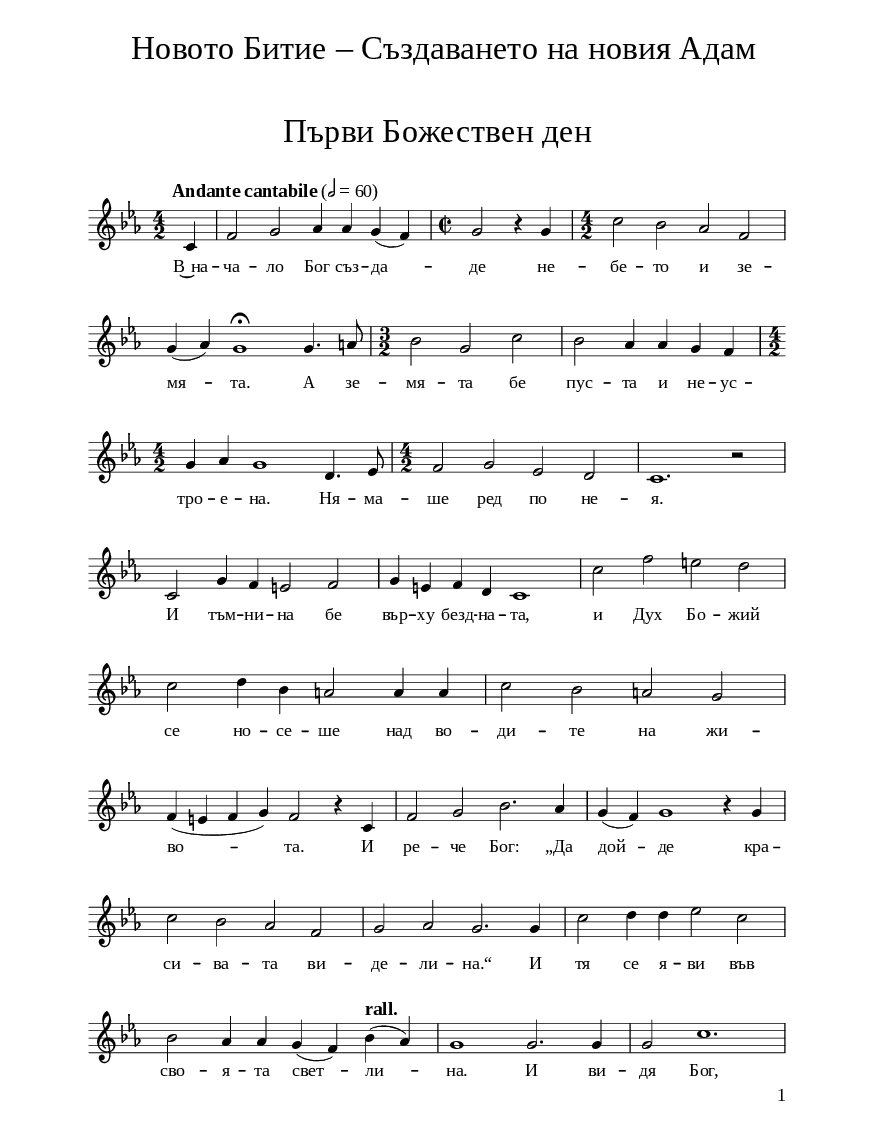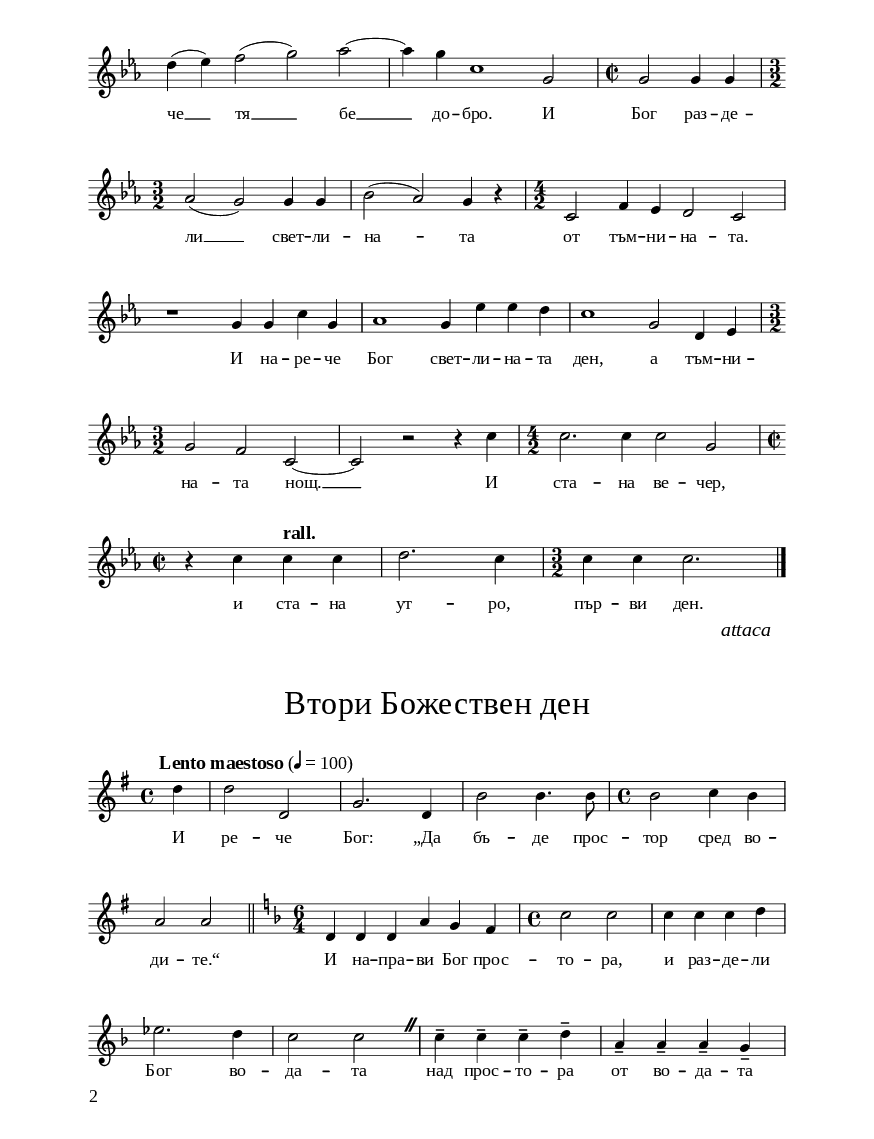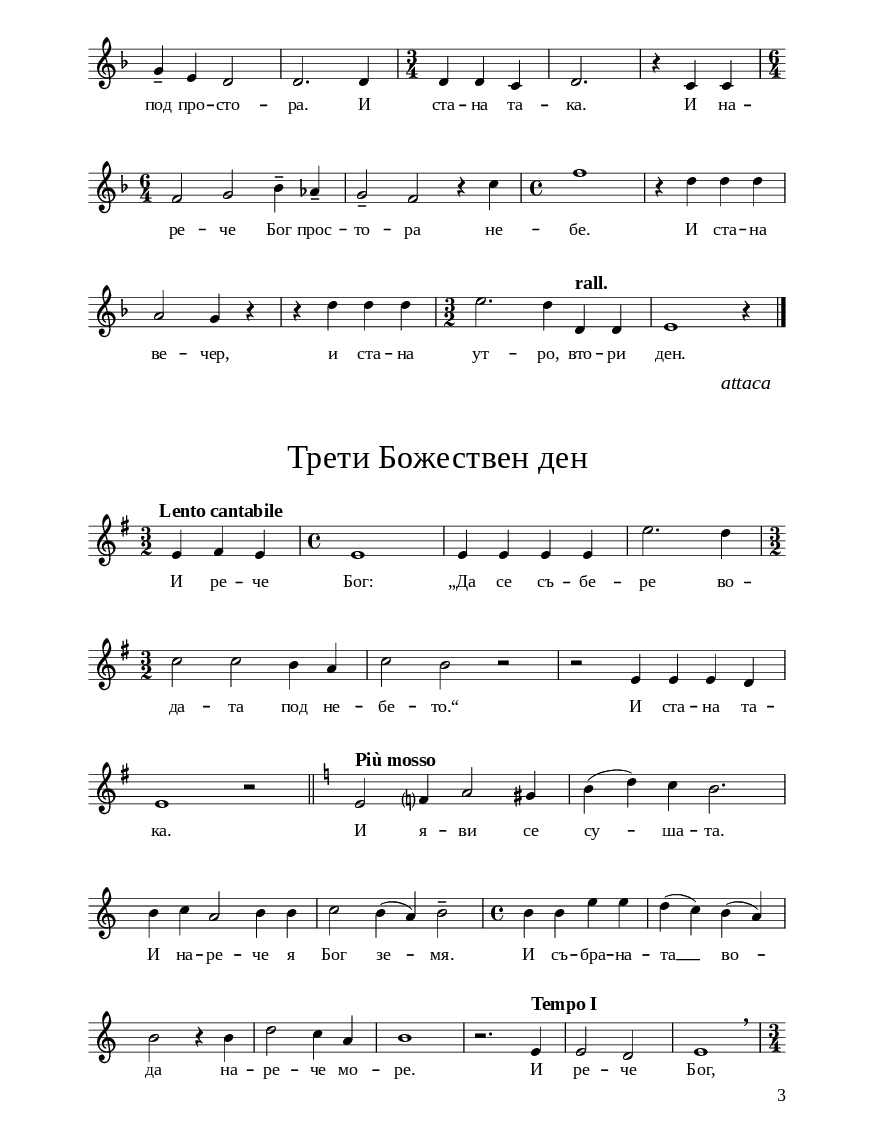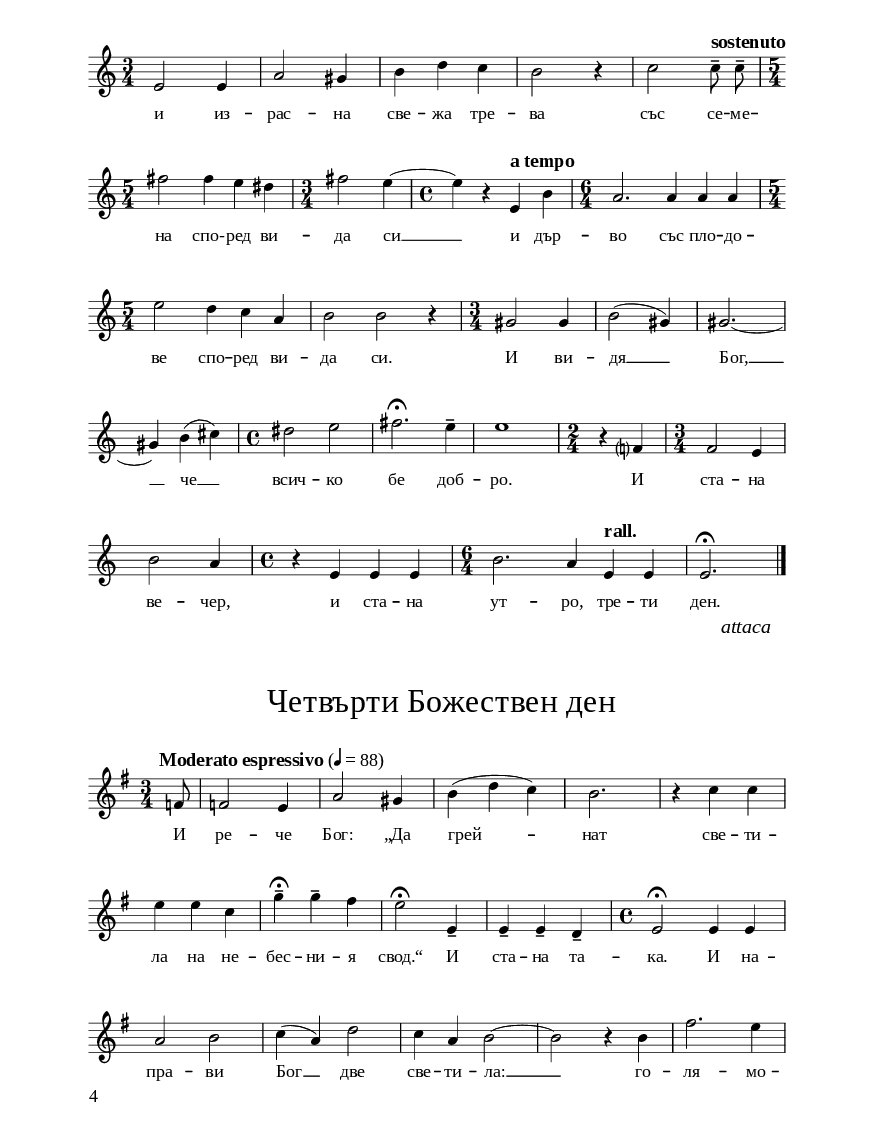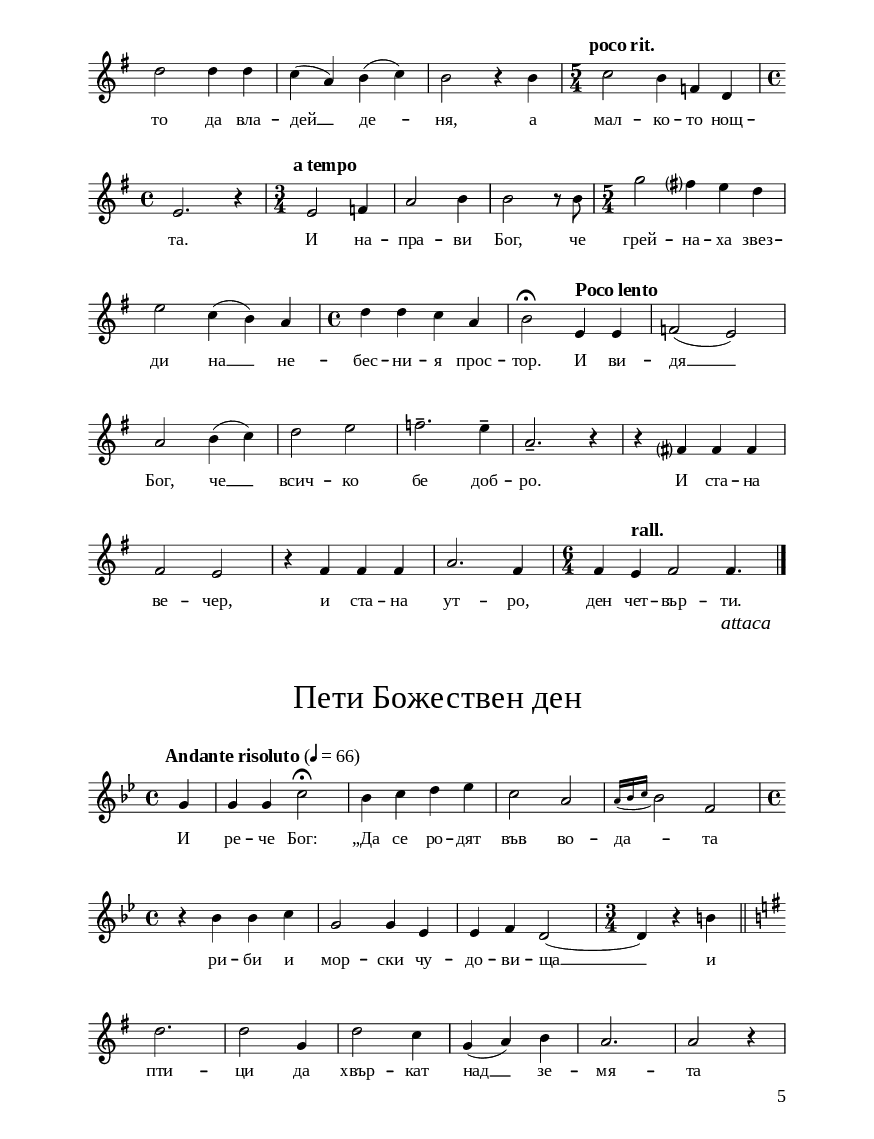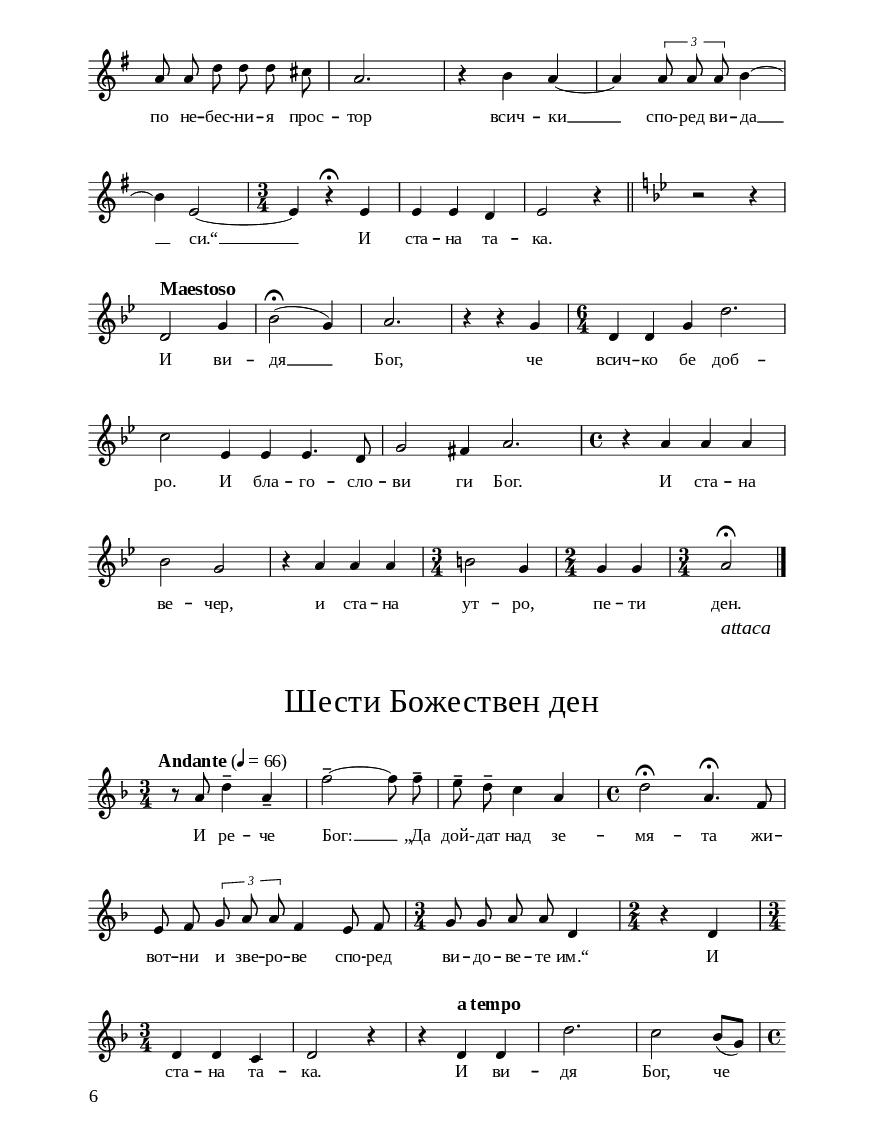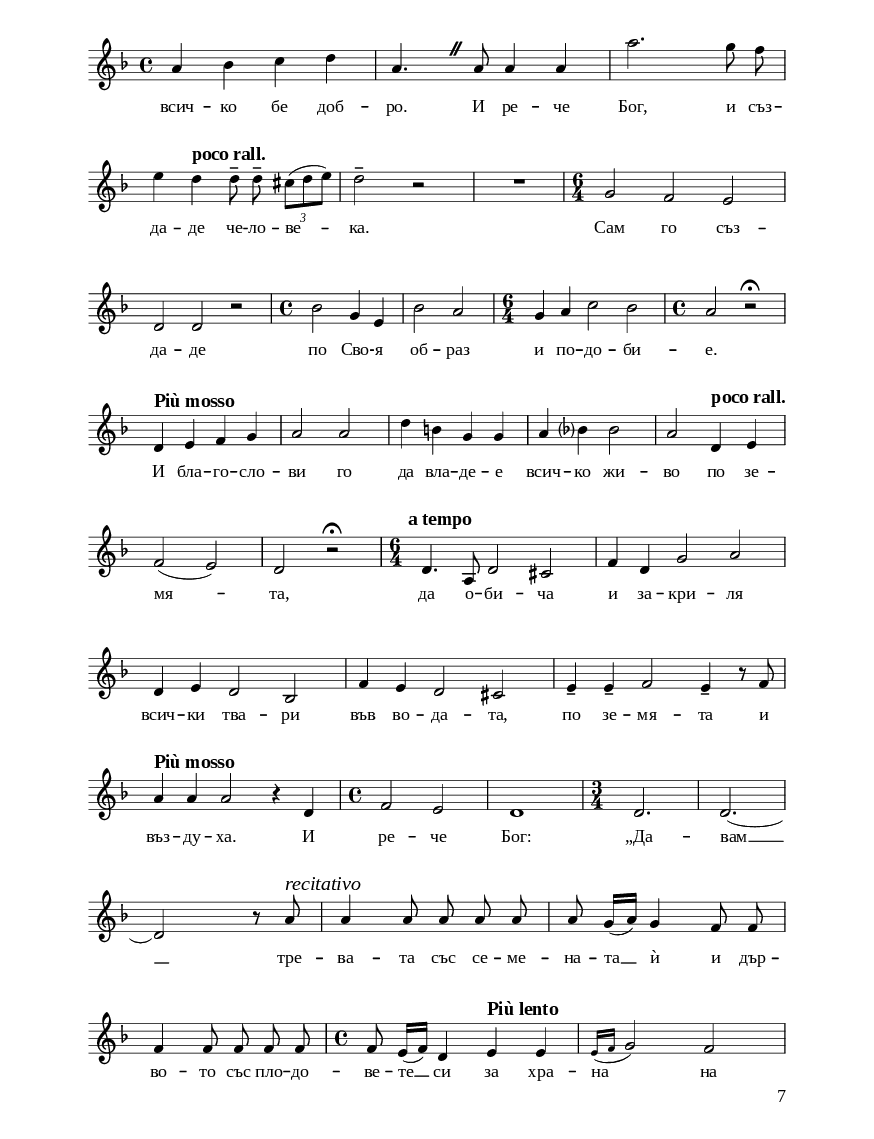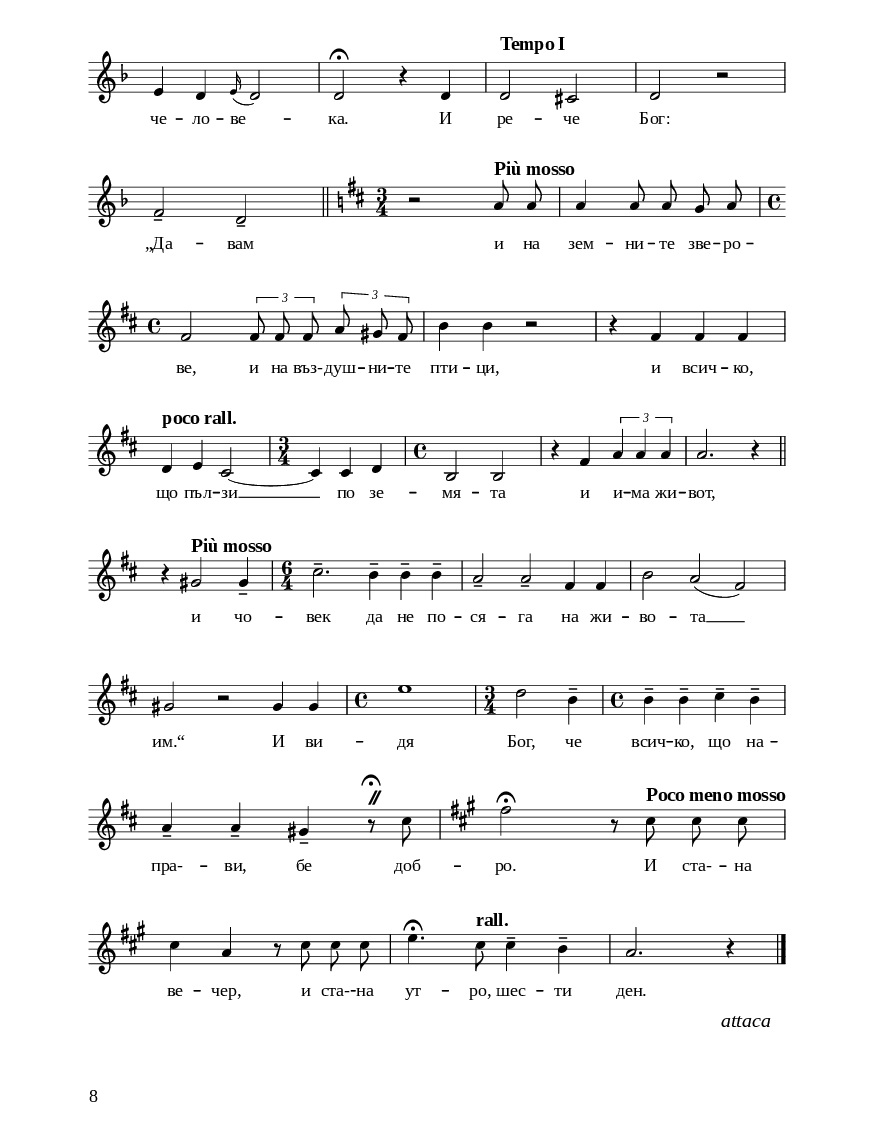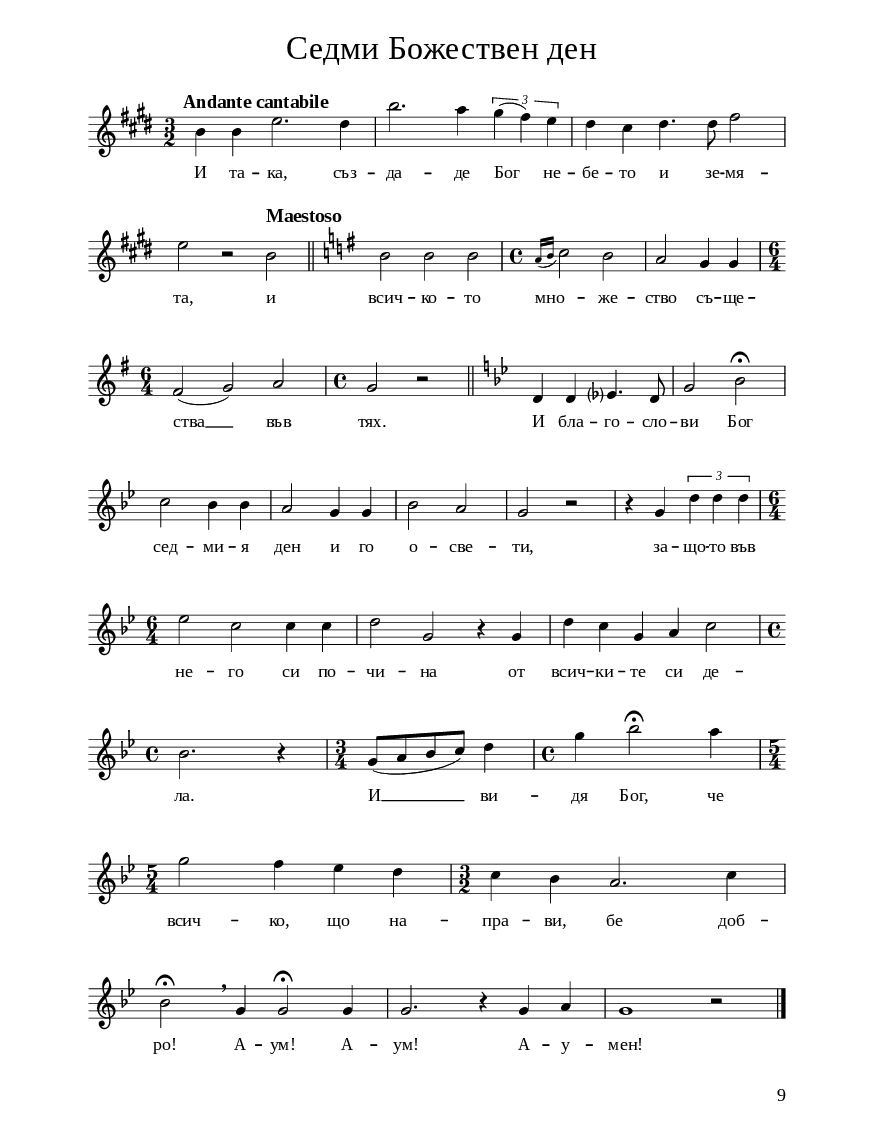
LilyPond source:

\version "2.24.2"

% include paper part and global functions
\include "include/globals.ily"

\bookpart {
  \label #'ref191
  \tocItem \markup "Новото Битие"
  \label #'ref191_1
  \tocItem \markup "     Първи Божествен ден"
  \include "include/bookpart-paper.ily"
  \markup \center-column \normal-text \fontsize #6.5 {
    \center-align
    \line { "     Новото Битие – Създаването на новия Адам" }
    \center-align

    \vspace #-0.1
    \center-align

    \vspace #-0.1
    \center-align
    \hspace #5.1

    \center-align
    \line \fontsize #-3 { " " }
  }
  \score {
    \include "include/score-layout.ily"

    \new Voice \absolute {
      \clef treble
      \key c \minor
      \time 4/2
      \tempoFunc "Andante cantabile" 2 "60"
      \autoBeamOff
      \partial 4
      c'4 | f'2 g'2
      as'4 as'4 g'4 ( f'4 ) | \time 2/2 g'2 r4 g'4 | % 3
      \time 4/2 c''2 bes'2 as'2 f'2 \break | % 4
      g'4 ( as'4 ) g'1 \fermata g'4. a'8 | % 5
      \time 3/2  bes'2 g'2 c''2 | % 6
      bes'2 as'4 as'4 g'4 f'4 \break | % 7
      \time 4/2  g'4 as'4 g'1 d'4. es'8 | % 8
      \time 4/2  f'2 g'2 es'2 d'2 | % 9
      c'1. r2 \break |
      c'2 g'4 f'4 e'2 f'2 | % 11
      g'4 e'4 f'4 d'4 c'1 | % 12
      c''2 f''2 e''2 d''2 \break | % 13
      c''2 d''4 bes'4 a'2 a'4 a'4 | % 14
      c''2 bes'2 a'2 g'2 \break | % 15
      f'4 ( e'4 f'4 g'4 ) f'2 r4 c'4 | % 16
      f'2 g'2 bes'2. as'4 | % 17
      g'4 ( f'4 ) g'1 r4 g'4 \break | % 18
      c''2 bes'2 as'2 f'2 | % 19
      g'2 as'2 g'2. g'4 |
      c''2 d''4 d''4 es''2 c''2 \break | % 21
      bes'2 as'4 as'4 g'4 ( f'4 )  \tempo "rall." bes'4( as'4 )
      | % 22
      g'1 g'2. g'4 | % 23
      g'2 c''1.  | % 24
      d''4 ( es''4 ) f''2 ( g''2 ) as''2 ~ | % 25
      as''4 g''4 c''1 g'2 | % 26
      \time 2/2  g'2 g'4 g'4 \break | % 27
      \time 3/2  as'2 ( g'2 ) g'4 g'4 | % 28
      bes'2 ( as'2 ) g'4 r4 | % 29
      \time 4/2  c'2 f'4 es'4 d'2 c'2 \break |
      r1 g'4 g'4 c''4 g'4 | % 31
      as'1 g'4 es''4 es''4 d''4 | % 32
      c''1 g'2 d'4 es'4 \break | % 33
      \time 3/2  g'2 f'2 c'2 ~ | % 34
      c'2 r2 r4 c''4 | % 35
      \time 4/2  c''2. c''4 c''2 g'2 \break | % 36
      \time 2/2  r4 c''4 \tempo "rall."  c''4c''4 | % 37
      d''2. c''4 | % 38
      \time 3/2 c''4 c''4 c''2. \bar "|."
    }

    \addlyrics {
      В~на -- ча --
      ло Бог съз -- да -- де не -- бе -- то и зе --
      мя -- та. А зе -- мя -- та бе пус -- та и не
      -- ус -- тро -- е -- на. Ня -- ма -- ше ред по
      не -- я. И тъм -- ни -- на бе вър -- ху безд --
      на -- та, и Дух Бо -- жий се но -- се -- ше
      над во -- ди -- те на жи -- во -- та. И ре --
      че Бог: „Да дой -- де кра -- си -- ва -- та ви
      -- де -- ли -- на.“ И тя се я -- ви във сво --
      я -- та свет -- ли -- на. И ви -- дя Бог, че __
      тя __ бе __ до -- бро. И Бог раз -- де -- ли __ свет --
      ли -- на -- та от тъм -- ни -- на -- та. И на --
      ре -- че Бог свет -- ли -- на -- та ден, а тъм
      -- ни -- на -- та нощ. __ И ста -- на ве -- чер, и
      ста -- на ут -- ро, пър -- ви ден.}

      \header {
        title = \titleFunc "Първи Божествен ден" "Părvi Božestven den"
      }

      \midi{}

    } % score

    \markup \raise #4.5 \override #'(baseline-skip . 2) {
      \column {
        \fill-line \huge \italic { "" "" \concat {"attaca" "   " }}
      }
    }

    \label #'ref192
    \tocItem \markup "     Втори Божествен ден"
    \include "include/bookpart-paper.ily"
    \score {
      \include "include/score-layout.ily"

      \new Voice \absolute {
        \clef treble
        \key g \major
        \time 4/4
        \tempoFunc "Lento maestoso" 4 "100"
        \autoBeamOff
        \partial 4  d''4 | % 2
        d''2 d'2 | % 3
        g'2. d'4 | % 4
        b'2 b'4. b'8 | % 5
        \time 4/4 b'2 c''4 b'4 \break | % 6
        a'2 a'2 \bar "||"
        | % 7
        \time 6/4  | % 7
        \key d \minor
        d'4 d'4 d'4 a'4 g'4
        f'4 | % 8
        \time 4/4  | % 8
        c''2 c''2 | % 9
        c''4 c''4 c''4 d''4 \break|
        es''2. d''4  | % 11
        c''2 c''2 \caesura | % 12
        c''4 -- c''4 -- c''4 -- d''4
        -- | % 13
        a'4 -- a'4 -- a'4 -- g'4 -- \break | % 14
        g'4 -- e'4 d'2 | % 15
        d'2. d'4  | % 16
        \time 3/4  | % 16
        d'4 d'4 c'4 | % 17
        d'2. | % 18
        r4 c'4 c'4 | % 19
        \time 6/4  | % 19
        f'2 g'2 bes'4 -- as'4 -- |

        g'2 -- f'2 r4 c''4 | % 21
        \time 4/4  | % 21
        f''1  | % 22
        r4 d''4 d''4 d''4 \break | % 23
        a'2 g'4 r4 | % 24
        r4 d''4 d''4 d''4 | % 25
        \time 3/2  | % 25
        e''2. d''4 \tempo "rall." d'4
        d'4 | % 26
        e'1 r4 \bar "|."
      }

      \addlyrics {
        И
        ре -- че Бог: „Да бъ -- де прос --
        тор сред во -- ди -- те.“ И на --
        пра -- ви Бог прос -- то -- ра, и
        раз -- де -- ли Бог во -- да -- та
        над прос -- то -- ра от во -- да --
        та под про -- сто -- ра. И ста --
        на та -- ка. И на -- ре -- че Бог
        прос -- то -- ра не -- бе. И ста --
        на ве -- чер, и ста -- на ут -- ро,
        вто -- ри ден.}

        \header {
          title = \titleFunc "Втори Божествен ден" "Vtori Božestven den"
        }

        \midi{}

      } % score

      \markup \raise #4.5 \override #'(baseline-skip . 2) {
        \column {
          \fill-line \huge \italic { "" "" \concat {"attaca" "   " }}
        }
      }

      \label #'ref193
      \tocItem \markup "     Трети Божествен ден"
      \include "include/bookpart-paper.ily"
      \score {
        \include "include/score-layout.ily"

        \new Voice \absolute {
          \clef treble
          \key e \minor
          \time 3/2
          \tempo "Lento cantabile"
          \autoBeamOff
          \partial 2.
          e'4  fis'4
          e'4 | % 2
          \time 4/4  | % 2
          e'1 | % 3
          e'4  e'4  e'4  e'4 | % 4
          e''2. d''4 \break  | % 5
          \time 3/2   | % 5
          c''2 c''2 b'4  a'4 | % 6
          c''2 b'2 r2 | % 7
          r2  e'4  e'4  e'4  d'4 \break | % 8
          e'1 r2 \bar "||"
          \key a \minor | % 9
          \tempo "Più mosso"e'2 f'?4  a'2
          gis'4 |
          b'4 ( d''4 ) c''4 b'2. \break | % 11
          b'4 c''4  a'2 b'4 b'4
          | % 12
          c''2 b'4 (  a'4 ) b'2 -- | % 13
          \time 4/4  | % 13
          b'4 b'4 e''4 e''4 | % 14
          d''4 ( c''4 ) b'4 (  a'4 )
          \break | % 15
          b'2 r4 b'4 | % 16
          d''2 c''4  a'4 | % 17
          b'1 | % 18
          r2.  \tempo "Tempo I" e'4 | % 19
          e'2  d'2 |
          e'1 \breathe  \break | % 21
          \time 3/4  | % 21
          e'2  e'4  | % 22
          a'2  gis'4 | % 23
          b'4 d''4 c''4 | % 24
          b'2 r4 | % 25
          c''2 \tempo"sostenuto" c''8 --
          c''8 -- \break | % 26
          \time 5/4  | % 26
          fis''2 fis''4 e''4 dis''4 | % 27
          \time 3/4  | % 27
          fis''2 e''4 ~ | % 28
          \time 4/4  | % 28
          e''4 r4  \tempo"a tempo"e'4
          b'4 | % 29
          \time 6/4  | % 29
          a'2.  a'4  a'4  a'4 \break |
          \time 5/4  |
          e''2 d''4 c''4  a'4  | % 31
          b'2 b'2 r4 | % 32
          \time 3/4  | % 32
          gis'2  gis'4 | % 33
          b'2 (  gis'4 ) | % 34
          gis'2. ~ \break | % 35
          gis'4 b'4 ( cis''4 ) | % 36
          \time 4/4  | % 36
          dis''2 e''2  | % 37
          fis''2. ^\fermata e''4 -- | % 38
          e''1 | % 39
          \time 2/4  | % 39
          r4  f'?4 |
          \time 3/4  |
          f'2  e'4 \break | % 41
          b'2  a'4 | % 42
          \time 4/4  | % 42
          r4  e'4  e'4  e'4 | % 43
          \time 6/4  | % 43
          b'2.  a'4   % 44
          \tempo"rall."e'4 e'4 | e'2. \fermata
          \bar "|."
        }

        \addlyrics {
          И
          ре -- че Бог: „Да се съ -- бе --
          ре во -- да -- та под не -- бе --
          то.“ И ста -- на та -- ка. И я --
          ви се су -- ша -- та. И на --
          ре -- че я Бог зе -- мя. И съ
          -- бра -- на -- та __  во -- да на
          -- ре -- че мо -- ре. И ре -- че
          Бог, и из -- рас -- на све -- жа
          тре -- ва със се -- ме -- на "спо-" --
          ред ви -- да си __  и дър -- во
          със пло -- до -- ве спо -- ред ви --
          да си. И ви -- дя __  Бог, __ че __
          всич -- ко бе доб -- ро. И ста
          -- на ве -- чер, и ста -- на ут --
          ро, тре -- ти ден.}

          \header {
            title = \titleFunc "Трети Божествен ден" "Treti Božestven den"
          }

          \midi{}

        } % score

        \markup \raise #4.5 \override #'(baseline-skip . 2) {
          \column {
            \fill-line \huge \italic { "" "" \concat {"attaca" "   " }}
          }
        }

        \label #'ref194
        \tocItem \markup "     Четвърти Божествен ден"
        \include "include/bookpart-paper.ily"
        \score {
          \include "include/score-layout.ily"

          \new Voice \absolute {
            \clef treble
            \key e \minor
            \time 3/4
            \tempoFunc "Moderato espressivo" 4 "88"
            \autoBeamOff
            \partial 8
            f'8  | % 2
            f'2  e'4 | % 3
            a'2  gis'4 | % 4
            b'4 ( d''4 c''4 ) | % 5
            b'2. | % 6
            r4 c''4 c''4 \break  | % 7
            e''4 e''4 c''4 | % 8
            g''4 ^\fermata -- g''4 -- fis''4
            | % 9
            e''2 ^\fermata  e'4 -- |
            e'4 --  e'4 --  d'4 -- | % 11
            \time 4/4  | % 11
            e'2 ^\fermata  e'4  e'4 \break | % 12
            a'2 b'2 | % 13
            c''4 (  a'4 ) d''2 | % 14
            c''4  a'4 b'2 ~ | % 15
            b'2 r4 b'4 | % 16
            fis''2. e''4 \break  | % 17
            d''2 d''4 d''4 | % 18
            c''4 (  a'4 ) b'4 ( c''4 ) | % 19
            b'2 r4 b'4 |
            \time 5/4  |
            \tempo"poco rit." c''2 b'4
            f'4  d'4 \break | % 21
            \time 4/4  | % 21
            e'2. r4 | % 22
            \time 3/4  | % 22
            \tempo"a tempo"e'2 f'4 | % 23
            a'2 b'4 | % 24
            b'2 r8 b'8 | % 25
            \time 5/4  | % 25
            g''2 fis''?4 e''4 d''4 \break  | % 26
            e''2 c''4 ( b'4 )  a'4 | % 27
            \time 4/4  | % 27
            d''4 d''4 c''4  a'4 | % 28
            b'2 ^\fermata \tempo"Poco lento" e'4
            e'4 | % 29
            f'2 (  e'2 ) \break |
            a'2 b'4 ( c''4 ) | % 31
            d''2 e''2 | % 32
            f''2. -- e''4 --  | % 33
            a'2. -- r4 | % 34
            r4  fis'?4  fis'4  fis'4 \break | % 35
            fis'2  e'2 | % 36
            r4  fis'4  fis'4  fis'4 | % 37
            a'2.  fis'4 | % 38
            \time 6/4  | % 38
            fis'4  \tempo "rall." e'4  fis'2
            fis'4. \bar "|."
          }

          \addlyrics {
            И
            ре -- че Бог: „Да грей --
            нат све -- ти -- ла на не -- бес --
            ни -- я свод.“ И ста -- на та --
            ка. И на -- пра -- ви Бог __  две
            све -- ти -- ла: __  го -- ля -- мо --
            то да вла -- дей __  де -- ня,
            а мал -- ко -- то нощ -- та. И на --
            пра -- ви Бог, че грей -- на -- ха
            звез -- ди на __  не -- бес -- ни --
            я прос -- тор. И ви -- дя __  Бог,
            че __  всич -- ко бе доб -- ро. И
            ста -- на ве -- чер, и ста -- на
            ут -- ро, ден чет -- вър -- ти.}

            \header {
              title = \titleFunc " Четвърти Божествен ден" "Četvărti Božestven den"
            }

            \midi{}

          } % score

          \markup \raise #4.5 \override #'(baseline-skip . 2) {
            \column {
              \fill-line \huge \italic { "" "" \concat {"attaca" "   " }}
            }
          }

          \label #'ref195
          \tocItem \markup "     Пети Божествен ден "
          \include "include/bookpart-paper.ily"
          \score {
            \include "include/score-layout.ily"

            \new Voice \absolute {
              \clef treble
              \key g \minor
              \time 4/4
              \tempoFunc "Andante risoluto" 4 "66"
              \autoBeamOff
              \partial 4
              g'4
              | % 146
              g'4 g'4 c''2 ^\fermata | % 147
              bes'4  c''4  d''4  es''4 | % 148
              c''2 a'2 | % 149
              \acciaccatura {  a'16 [ bes' c''] } bes'2 f'2 |
              \time 4/4
              r4  bes'4  bes'4  c''4 | % 151
              g'2 g'4 es'4 | % 152
              es'4 f'4 d'2 ~ | % 153
              \time 3/4  | % 153
              d'4 r4  b'4 \bar "||"
              \break | % 154
              \key g \major | % 154
              d''2. | % 155
              d''2 g'4 | % 156
              d''2  c''4 | % 157
              g'4 ( a'4 )  b'4 | % 158
              a'2. | % 159
              a'2 r4 \break |
              a'8 a'8  d''8  d''8  d''8
              cis''8 | % 161
              a'2. | % 162
              r4  b'4 a'4 ~ | % 163
              a'4 %\once \omit TupletBracket
              \times 2/3  {
                a'8 a'8 a'8
              }
              b'4 ~ \break | % 164
              b'4 e'2 ~  | % 165
              \time 3/4 e'4 r4 ^\fermata e'4 | % 166
              e'4 e'4 d'4 | % 167
              e'2 r4 \bar "||"
              \key bes \major | % 168
              r2 r4 | \break % 169
              \tempo "Maestoso" d'2 g'4 |

              bes'2 ( ^\fermata g'4 ) | % 171
              a'2. | % 172
              r4 r4 g'4 | % 173
              \time 6/4  | % 173
              d'4 d'4 g'4  d''2. \break | % 174
              c''2 es'4 es'4 es'4. d'8 | % 175
              g'2 fis'4 a'2. | % 176
              \time 4/4  | % 176
              r4 a'4 a'4 a'4 | \break % 177
              bes'2 g'2 | % 178
              r4 a'4 a'4 a'4 | % 179
              \time 3/4  | % 179
              b'2 g'4 |
              \time 2/4  |
              g'4 g'4 | % 181
              \time 3/4 | % 181
              a'2 \fermata \bar "|."
            }

            \addlyrics {
              И ре -- че Бог:
              „Да се ро -- дят във во --
              да -- та ри -- би и мор -- ски
              чу -- до -- ви -- ща __  и пти -- ци
              да хвър -- кат над __  зе -- мя --
              та по не -- бес -- ни -- я прос --
              тор всич -- ки __  "спо-" -- ред ви --
              да __ си.“ __  И ста -- на та --
              ка. И ви -- дя __  Бог, че всич --
              ко бе доб -- ро. И бла -- го --
              сло -- ви ги Бог. И ста -- на ве
              -- чер, и ста -- на ут -- ро, пе --
              ти ден.}

              \header {
                title = \titleFunc "Пети Божествен ден" "Peti Božestven den"
              }

              \midi{}

            } % score

            \markup \raise #4.5 \override #'(baseline-skip . 2) {
              \column {
                \fill-line \huge \italic { "" "" \concat {"attaca" "   " }}
              }
            }


            \label #'ref195
            \tocItem \markup "     Шести Божествен ден "

            \include "include/bookpart-paper.ily"
            \score {
              \include "include/score-layout.ily"

              \new Voice \absolute {
                \clef treble
                \key d \minor
                \time 3/4
                \tempoFunc "Andante" 4 "66"
                \autoBeamOff
                r8 a'8  d''4 -- a'4 --
                | % 183
                f''2 ~ --  f''8  f''8 -- | % 184
                e''8 --  d''8 --  c''4 a'4 | % 185
                \time 4/4  | % 185
                d''2 ^\fermata a'4. ^\fermata f'8 \break | % 186
                e'8 f'8
                \times 2/3  {
                  g'8  a'8 a'8
                }
                f'4 e'8 f'8 | % 187
                \time 3/4  | % 187
                g'8 g'8 a'8 a'8 d'4 | % 188
                \time 2/4  | % 188
                r4 d'4  \break | % 189
                \time 3/4  | % 189
                d'4 d'4 c'4 |
                d'2 r4 | % 191
                r4 \tempo "a tempo" d'4  d'4 | % 192
                d''2. | % 193
                c''2 bes'8 ( [ g'8 ) ] \break | % 194
                \time 4/4  | % 194
                a'4  bes'4  c''4  d''4  | % 195
                a'4.\caesura a'8 a'4 a'4 | % 196
                a''2.  g''8 f''8 \break | % 197
                e''4 \tempo "poco rall." d''4
                d''8 --  d''8 -- \once \omit TupletBracket
                \times 2/3  {
                  cis''8 ( [  d''8  e''8 ) ]
                } |
                d''2  -- r2 | % 199
                R1 |
                \time 6/4  |
                g'2 f'2 e'2 \break | % 201
                d'2 d'2 r2  | % 202
                \time 4/4  | % 202
                bes'2 g'4 e'4 | % 203
                bes'2 a'2 | % 204
                \time 6/4  | % 204
                g'4 a'4  c''2  bes'2 | % 205
                \time 4/4  | % 205
                a'2 r2 ^\fermata \break | % 206
                \tempo"Più mosso" d'4 e'4 f'4
                g'4 | % 207
                a'2 a'2 | % 208
                d''4  b'4 g'4 g'4 | % 209
                a'4  bes'?4  bes'2 |
                a'2 \tempo"poco rall." d'4 e'4 \break  | % 211
                f'2 ( e'2 ) | % 212
                d'2 r2 ^\fermata | % 213
                \time 6/4  | % 213
                \tempo "a tempo" d'4. a8 d'2
                cis'2 | % 214
                f'4 d'4 g'2 a'2 \break | % 215
                d'4 e'4 d'2 bes2 | % 216
                f'4 e'4 d'2 cis'2 | % 217
                e'4 -- e'4 -- f'2 e'4 -- r8
                f'8 \break | % 218
                \tempo "Più mosso" a'4 a'4 a'2 r4
                d'4 | % 219
                \time 4/4  | % 219
                f'2 e'2 |
                d'1  | % 221
                \time 3/4  | % 221
                d'2. | % 222
                d'2. ~ \break | % 223
                d'2 r8  a'8^\markup{\huge \italic { recitativo } } | % 224
                a'4 a'8 a'8 a'8 a'8 | % 225
                a'8 g'16 ( [ a'16 ) ] g'4 f'8
                f'8 \break | % 226
                f'4 f'8 f'8 f'8 f'8  | % 227
                \time 4/4  | % 227
                f'8 e'16 ( [ f'16 ) ] d'4 \tempo"Più lento" e'4  e'4 |
                \grace { e'16 [ ( f' ]  } g'2 ) f'2 | \break
                e'4 d' \grace {
                  e'16 (
                } d'2 ) |
                d'2 \fermata r4 d'4 |
                \tempo"Tempo I" d'2 cis'2 | % 232
                d'2 r2 | \break % 233
                f'2 -- d'2 -- |  \bar "||"  % 234
                \time 3/4  | % 234
                \key d \major r2 \tempo"Più mosso" a'8 a'8  | % 235
                a'4 a'8 a'8 g'8 a'8  | % 236
                \time 4/4  | \break  % 236
                fis'2
                \times 2/3  {
                  fis'8  fis'8 fis'8
                }
                \times 2/3  {
                  a'8  gis'8 fis'8
                }
                |  % 237
                b'4  b'4 r2  | % 238
                r4 fis'4 fis'4 fis'4  | \break % 239
                \tempo "poco rall." d'4 e'4 cis'2~ |
                \time 3/4  |
                cis'4 cis'4 d'4 |  % 241
                \time 4/4  | % 241
                b2 b2 |  % 242
                r4 fis'4 \times 2/3 {
                  a'4 a'4 a'4
                }
                | % 243
                a'2. r4 | \bar "||" \break % 244
                r4 \tempo "Più mosso" gis'2 gis'4 -- |  % 245
                \time 6/4  | % 245
                cis''2. --  b'4 --  b'4 --  b'4
                -- |  % 246
                a'2 -- a'2 -- fis'4 fis'4
                | % 247
                b'2 a'2 ( fis'2 )  |  \break % 248
                gis'2 r2 gis'4 gis'4 | % 249
                \time 4/4  | % 249
                e''1 |
                \time 3/4  |
                d''2  b'4 -- | % 251
                \time 4/4  | % 251
                b'4 --  b'4 --  cis''4 --  b'4
                -- | \break  % 252
                a'4 -- a'4 -- gis'4 -- r8
                ^\markup {
                  \musicglyph #"scripts.caesura.straight"
                }
                ^\fermata
                cis''8  |  % 253
                \key a \major
                fis''2 ^\fermata r8  \tempo"Poco meno mosso" cis''8
                cis''8  cis''8 | \break % 254
                cis''4 a'4 r8  cis''8  cis''8
                cis''8 | % 255
                e''4. ^\fermata  \tempo"rall." cis''8
                cis''4 --  b'4 -- | % 256
                a'2. r4 \bar "|."


              }
              \addlyrics {
                И ре -- че Бог: __  „Да
                "дой-" -- дат над зе -- мя -- та жи --
                вот -- ни и зве -- ро -- ве спо --
                ред ви -- до -- ве -- те им.“ И
                ста -- на та -- ка. И ви -- дя Бог,
                че  всич -- ко бе доб -- ро. И
                ре -- че Бог, и съз -- да -- де че
                -- ло -- ве --  ка. Сам го съз
                -- да -- де по Сво -- я об -- раз и
                по -- до -- би -- е. И бла -- го --
                сло -- ви го да вла -- де -- е
                всич -- ко жи -- во по зе -- мя
                -- та, да о -- би -- ча и за --
                кри -- ля всич -- ки тва -- ри във
                во -- да -- та, по зе -- мя -- та и
                въз -- ду -- ха. И ре -- че Бог:
                „Да -- вам  __ тре -- ва -- та
                със се -- ме -- на -- та __  ѝ и
                дър -- во -- то със пло -- до -- ве
                -- те __  си за хра --
                на на че -- ло --  ве -- ка. И ре --
                че Бог: „Да -- вам и на зем --
                ни -- те зве -- ро -- ве, и на "въз-"
                -- душ -- ни -- те пти -- ци, и всич
                -- ко, що пъл -- зи __ по зе -- мя
                -- та и и -- ма жи -- вот, и чо --
                век да не по -- ся -- га на жи --
                во -- та __ им.“ И ви -- дя Бог,
                че всич -- ко, що на -- "пра-" -- ви,
                бе доб -- ро. И "ста-" -- на ве --
                чер, и "ста-" -- на ут -- ро, шес --
                ти ден.
              }

              \header {
                title = \titleFunc " Шести Божествен ден" "Šesti Božestven den"
              }

              \midi{}

            } % score

            \markup \raise #4.5 \override #'(baseline-skip . 2) {
              \column {
                \fill-line \huge \italic { "" "" \concat {"attaca" "   " }}
              }
            }

            \label #'ref199
            \tocItem \markup "     Седми Божествен ден"
            \include "include/bookpart-paper.ily"
            \score {
              \include "include/score-layout.ily"

              \new Voice \absolute {
                \clef treble
                \key e \major
                \time 3/2
                \tempo "Andante cantabile"
                \autoBeamOff
                b'4  b'4 e''2.  dis''4 | % 258
                b''2.  a''4 \tupletUp  \times 2/3 {
                  \once \override Slur.positions = #'(1 . 1) gis''4 (  fis''4 )  e''4
                }
                | % 259
                dis''4  cis''4  dis''4.  dis''8
                fis''2 \break |
                e''2 r2   \tempo "Maestoso" b'2  \bar
                "||"
                \key g \major | % 261
                b'2  b'2  b'2 | % 262
                \time 4/4  |

                \grace { a'16 ([b'16] } c''2) b'2 | a'2 g'4 g'4 | \break

                \time 6/4  | % 264
                fis'2 ( g'2 ) a'2 | % 265
                \time 4/4  | % 265
                g'2 r2 \bar "||"
                \key g \minor | % 266
                d'4 d'4 es'?4. d'8 | % 267
                g'2  bes'2 ^\fermata \break | % 268
                c''2  bes'4  bes'4 | % 269
                a'2 g'4 g'4 |
                bes'2 a'2 | % 271
                g'2 r2 | % 272
                r4 g'4 \times 2/3 {
                  d''4  d''4  d''4
                }
                \break | % 273
                \time 6/4  | % 273
                es''2  c''2  c''4  c''4 | % 274
                d''2 g'2 r4 g'4 | % 275
                d''4  c''4 g'4 a'4  c''2
                \break | % 276
                \time 4/4  | % 276
                bes'2. r4 | % 277
                \time 3/4  | % 277
                g'8 ( [ a'8 bes'8 c''8  ])
                d''4 | % 278
                \time 4/4  | % 278
                g''4  bes''2 ^\fermata  a''4 \break | % 279
                \time 5/4  | % 279
                g''2  f''4  es''4  d''4 |
                \time 3/2  |
                c''4  bes'4 a'2.  c''4 \break | % 281
                bes'2 ^\fermata \breathe g'4 g'2 ^\fermata
                g'4 | % 282
                g'2. r4 g'4 a'4 | % 283
                g'1 r2 \bar "|."
              }
              \addlyrics {
                И та -- ка, съз -- да -- де
                Бог не -- бе -- то и зе -- мя --
                та, и всич -- ко -- то
                мно -- же -- ство съ -- ще -- ства __  във
                тях. И бла -- го -- сло -- ви Бог
                сед -- ми -- я ден и го о -- све --
                ти, за -- що -- то във не -- го си
                по -- чи -- на от всич -- ки -- те
                си де -- ла. И __    ви -- дя
                Бог, че всич -- ко, що на -- пра --
                ви, бе доб -- ро! А -- ум! А -- ум!
                А -- у -- мен!}

                \header {
                  title = \titleFunc " Седми Божествен ден" "Sedmi Božestven den"
                }

                \midi{}

              } % score


            } % bookpart

            % Più mosso
            %
